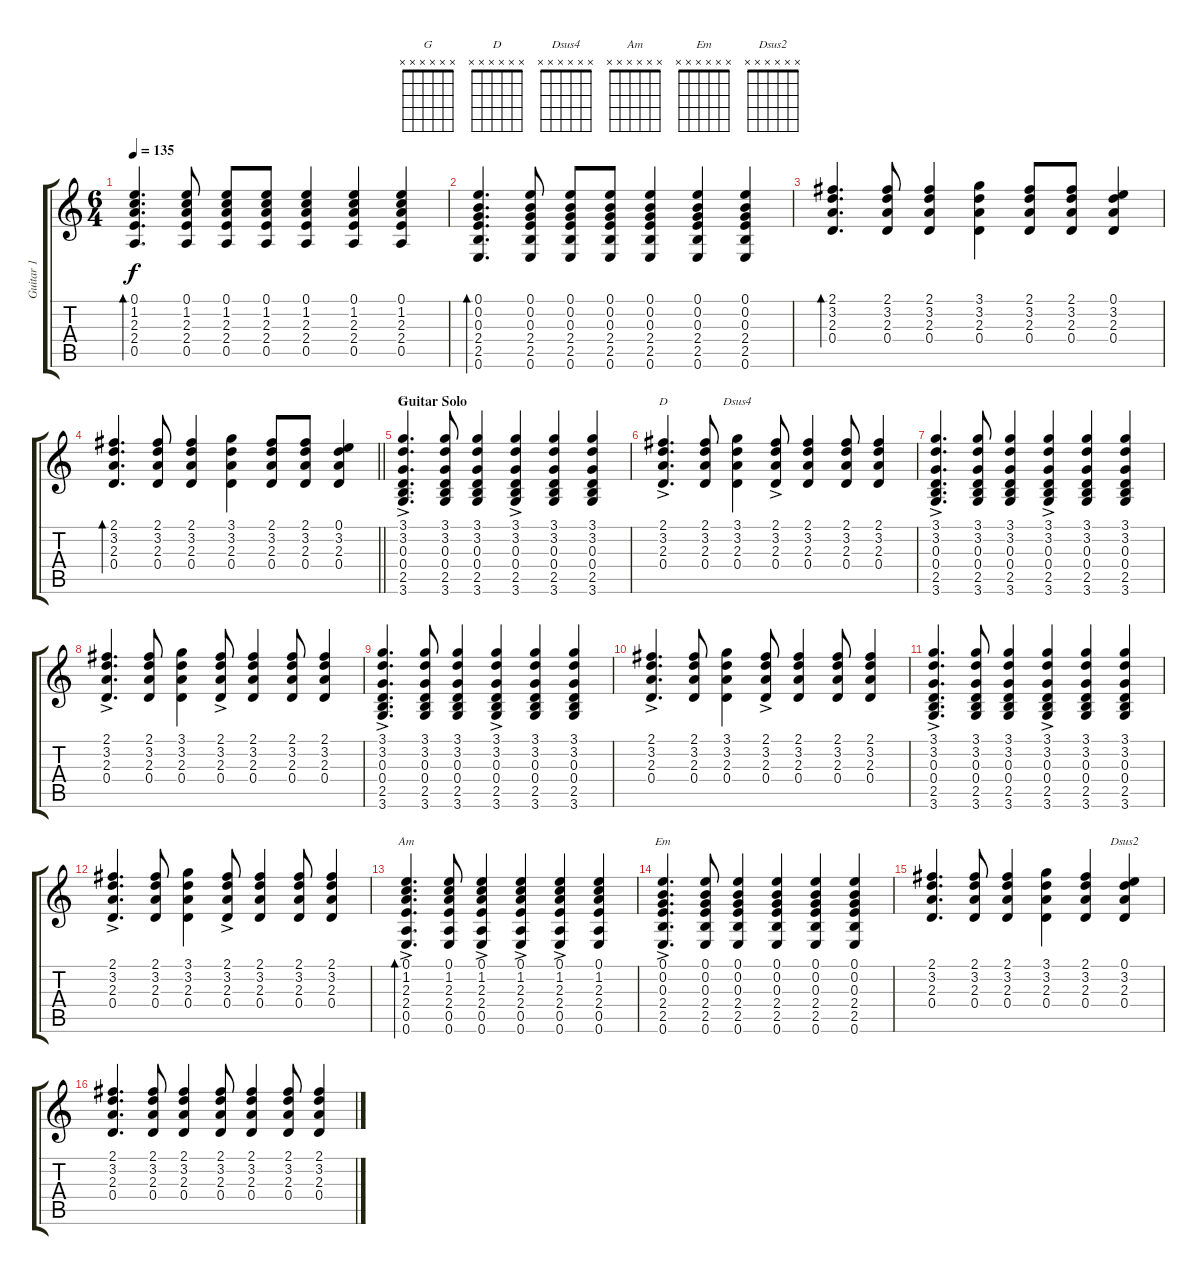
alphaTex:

\track ("Guitar 1" "Guitar 1") {instrument acousticguitarsteel}
\staff {score tabs}
\tuning (E4 B3 G3 D3 A2 E2) {hide}
\chord ("G" x x x x x x)
\chord ("D" x x x x x x)
\chord ("Dsus4" x x x x x x)
\chord ("Am" x x x x x x)
\chord ("Em" x x x x x x)
\chord ("Dsus2" x x x x x x)
\ts (6 4)
\tempo 135
\clef g2
\ks c
(0.1 1.2 2.3 2.4 0.5).4{d bd 120 dy f} (0.1 1.2 2.3 2.4 0.5).8 (0.1 1.2 2.3 2.4 0.5).8 (0.1 1.2 2.3 2.4 0.5).8 (0.1 1.2 2.3 2.4 0.5).4 (0.1 1.2 2.3 2.4 0.5).4 (0.1 1.2 2.3 2.4 0.5).4 |
(0.1 0.2 0.3 2.4 2.5 0.6).4{d bd 120} (0.1 0.2 0.3 2.4 2.5 0.6).8 (0.1 0.2 0.3 2.4 2.5 0.6).8 (0.1 0.2 0.3 2.4 2.5 0.6).8 (0.1 0.2 0.3 2.4 2.5 0.6).4 (0.1 0.2 0.3 2.4 2.5 0.6).4 (0.1 0.2 0.3 2.4 2.5 0.6).4 |
(2.1 3.2 2.3 0.4).4{d bd 120} (2.1 3.2 2.3 0.4).8 (2.1 3.2 2.3 0.4).4 (3.1 3.2 2.3 0.4).4 (2.1 3.2 2.3 0.4).8 (2.1 3.2 2.3 0.4).8 (0.1 3.2 2.3 0.4).4 |
\barLineRight lightlight
(2.1 3.2 2.3 0.4).4{d bd 120} (2.1 3.2 2.3 0.4).8 (2.1 3.2 2.3 0.4).4 (3.1 3.2 2.3 0.4).4 (2.1 3.2 2.3 0.4).8 (2.1 3.2 2.3 0.4).8 (0.1 3.2 2.3 0.4).4 |
\section ("" "Guitar Solo")
(3.1{ac} 3.2{ac} 0.3{ac} 0.4{ac} 2.5{ac} 3.6{ac}).4{d ch "G" volume 7} (3.1 3.2 0.3 0.4 2.5 3.6).8 (3.1 3.2 0.3 0.4 2.5 3.6).4 (3.1{ac} 3.2{ac} 0.3{ac} 0.4{ac} 2.5{ac} 3.6{ac}).4 (3.1 3.2 0.3 0.4 2.5 3.6).4 (3.1 3.2 0.3 0.4 2.5 3.6).4 |
(2.1{ac} 3.2{ac} 2.3{ac} 0.4{ac}).4{d ch "D"} (2.1 3.2 2.3 0.4).8 (3.1 3.2 2.3 0.4).4{ch "Dsus4"} (2.1{ac} 3.2{ac} 2.3{ac} 0.4{ac}).8 (2.1 3.2 2.3 0.4).4 (2.1 3.2 2.3 0.4).8 (2.1 3.2 2.3 0.4).4 |
(3.1{ac} 3.2{ac} 0.3{ac} 0.4{ac} 2.5{ac} 3.6{ac}).4{d volume 7} (3.1 3.2 0.3 0.4 2.5 3.6).8 (3.1 3.2 0.3 0.4 2.5 3.6).4 (3.1{ac} 3.2{ac} 0.3{ac} 0.4{ac} 2.5{ac} 3.6{ac}).4 (3.1 3.2 0.3 0.4 2.5 3.6).4 (3.1 3.2 0.3 0.4 2.5 3.6).4 |
(2.1{ac} 3.2{ac} 2.3{ac} 0.4{ac}).4{d} (2.1 3.2 2.3 0.4).8 (3.1 3.2 2.3 0.4).4 (2.1{ac} 3.2{ac} 2.3{ac} 0.4{ac}).8 (2.1 3.2 2.3 0.4).4 (2.1 3.2 2.3 0.4).8 (2.1 3.2 2.3 0.4).4 |
(3.1{ac} 3.2{ac} 0.3{ac} 0.4{ac} 2.5{ac} 3.6{ac}).4{d volume 7} (3.1 3.2 0.3 0.4 2.5 3.6).8 (3.1 3.2 0.3 0.4 2.5 3.6).4 (3.1{ac} 3.2{ac} 0.3{ac} 0.4{ac} 2.5{ac} 3.6{ac}).4 (3.1 3.2 0.3 0.4 2.5 3.6).4 (3.1 3.2 0.3 0.4 2.5 3.6).4 |
(2.1{ac} 3.2{ac} 2.3{ac} 0.4{ac}).4{d} (2.1 3.2 2.3 0.4).8 (3.1 3.2 2.3 0.4).4 (2.1{ac} 3.2{ac} 2.3{ac} 0.4{ac}).8 (2.1 3.2 2.3 0.4).4 (2.1 3.2 2.3 0.4).8 (2.1 3.2 2.3 0.4).4 |
(3.1{ac} 3.2{ac} 0.3{ac} 0.4{ac} 2.5{ac} 3.6{ac}).4{d volume 7} (3.1 3.2 0.3 0.4 2.5 3.6).8 (3.1 3.2 0.3 0.4 2.5 3.6).4 (3.1{ac} 3.2{ac} 0.3{ac} 0.4{ac} 2.5{ac} 3.6{ac}).4 (3.1 3.2 0.3 0.4 2.5 3.6).4 (3.1 3.2 0.3 0.4 2.5 3.6).4 |
(2.1{ac} 3.2{ac} 2.3{ac} 0.4{ac}).4{d} (2.1 3.2 2.3 0.4).8 (3.1 3.2 2.3 0.4).4 (2.1{ac} 3.2{ac} 2.3{ac} 0.4{ac}).8 (2.1 3.2 2.3 0.4).4 (2.1 3.2 2.3 0.4).8 (2.1 3.2 2.3 0.4).4 |
(0.1{ac} 1.2{ac} 2.3{ac} 2.4{ac} 0.5{ac} 0.6{ac}).4{d bd 120 ch "Am"} (0.1 1.2 2.3 2.4 0.5 0.6).8 (0.1{ac} 1.2{ac} 2.3{ac} 2.4{ac} 0.5{ac} 0.6{ac}).4 (0.1{ac} 1.2{ac} 2.3{ac} 2.4{ac} 0.5{ac} 0.6{ac}).4 (0.1{ac} 1.2{ac} 2.3{ac} 2.4{ac} 0.5{ac} 0.6{ac}).4 (0.1 1.2 2.3 2.4 0.5 0.6).4 |
(0.1{ac} 0.2{ac} 0.3{ac} 2.4{ac} 2.5{ac} 0.6{ac}).4{d ch "Em"} (0.1 0.2 0.3 2.4 2.5 0.6).8 (0.1 0.2 0.3 2.4 2.5 0.6).4 (0.1 0.2 0.3 2.4 2.5 0.6).4 (0.1 0.2 0.3 2.4 2.5 0.6).4 (0.1 0.2 0.3 2.4 2.5 0.6).4 |
(2.1 3.2 2.3 0.4).4{d} (2.1 3.2 2.3 0.4).8 (2.1 3.2 2.3 0.4).4 (3.1 3.2 2.3 0.4).4 (2.1 3.2 2.3 0.4).4 (0.1 3.2 2.3 0.4).4{ch "Dsus2"} |
(2.1 3.2 2.3 0.4).4{d} (2.1 3.2 2.3 0.4).8 (2.1 3.2 2.3 0.4).4 (2.1 3.2 2.3 0.4).8 (2.1 3.2 2.3 0.4).4 (2.1 3.2 2.3 0.4).8 (2.1 3.2 2.3 0.4).4
